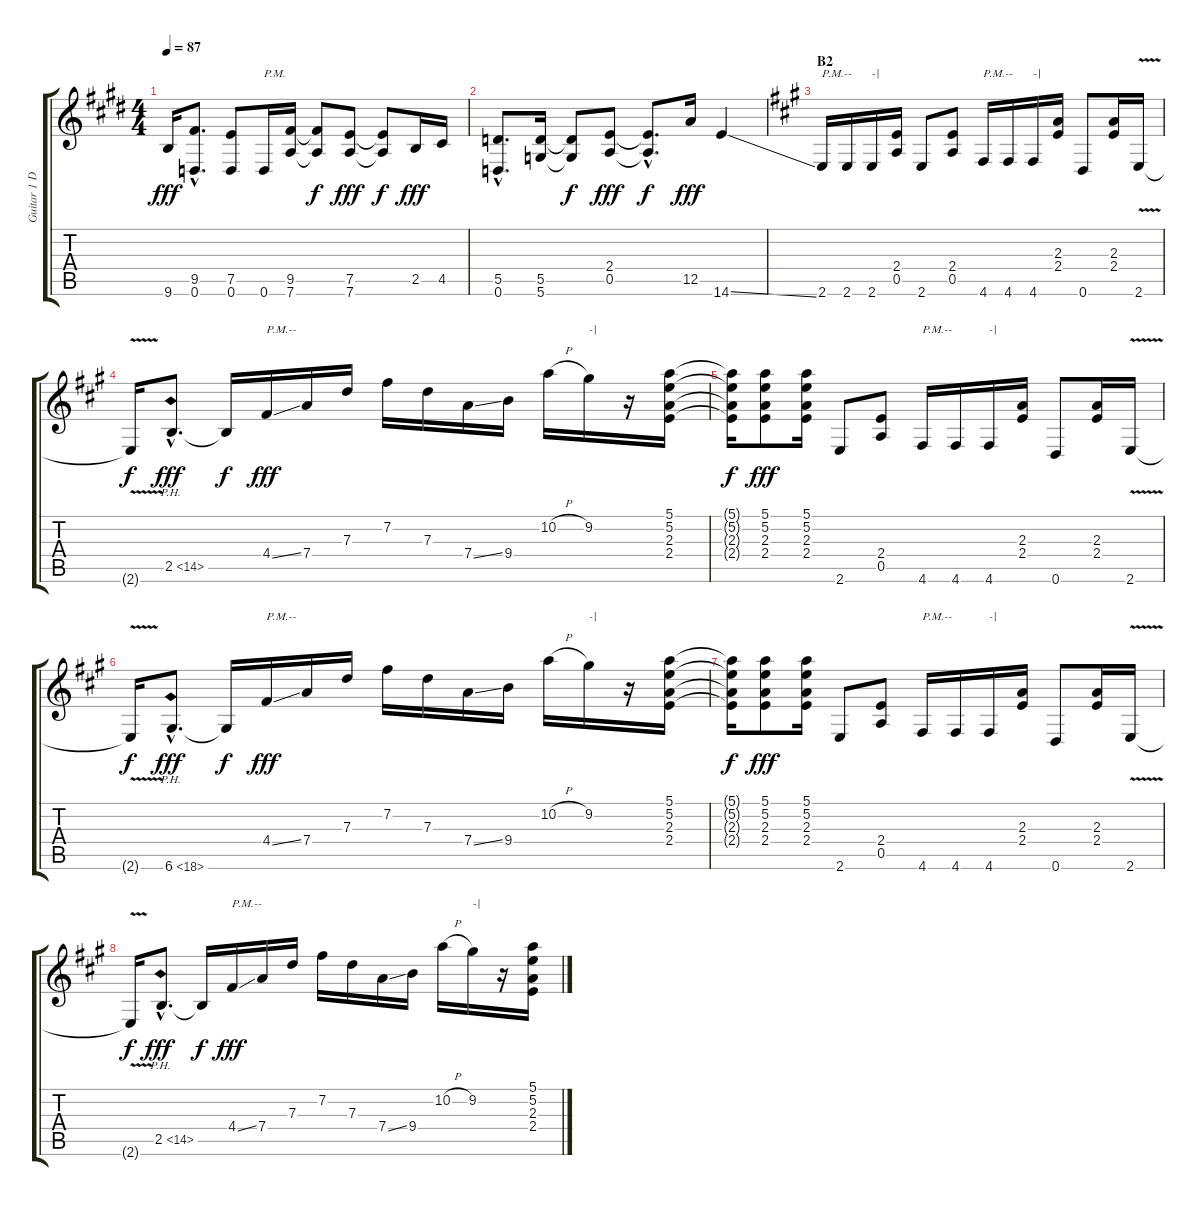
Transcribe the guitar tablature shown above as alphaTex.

\track ("Guitar 1 Doubletrack" "Guitar 1 D") {instrument distortionguitar}
\staff {score tabs}
\tuning (E4 B3 G3 D3 A2 D2) {hide}
\ts (4 4)
\tempo 87
\clef g2
\ks e
9.6.16{dy fff} (9.5{hac} 0.6{hac}).8{d} (7.5 0.6).8 0.6.16{txt "P.M." instrument electricguitarmuted} (9.5 7.6).16{instrument distortionguitar} (9.5{t} 7.6{t}).8{dy f} (7.5 7.6).8{dy fff} (7.5{t} 7.6{t}).8{dy f} 2.5.16{dy fff} 4.5.16 |
(5.5{hac} 0.6{hac}).8{d} (5.5 5.6).16 (5.5{t} 5.6{t}).8{dy f} (2.4 0.5).8{dy fff} (2.4{hac t} 0.5{hac t}).8{d dy f} 12.5.16{dy fff} 14.6{ss}.4 |
\section ("" "B2")
\ks a
2.6.16{txt "P.M.--" instrument electricguitarmuted} 2.6.16 2.6.16{txt "-|"} (2.4 0.5).16{instrument distortionguitar} 2.6.8 (2.4 0.5).8 4.6.16{txt "P.M.--" instrument electricguitarmuted} 4.6.16 4.6.16{txt "-|"} (2.3 2.4).16{instrument distortionguitar} 0.6.8 (2.3 2.4).16 2.6{v}.16 |
2.6{t}.16{dy f} 2.5{ph 12 hac}.8{d dy fff} 2.5{t}.16{dy f} 4.4{ss}.16{txt "P.M.--" dy fff instrument electricguitarmuted} 7.4.16 7.3.16 7.2.16 7.3.16 7.4{ss}.16 9.4.16 10.2{h}.16 9.2.16{txt "-|"} r.16 (5.1 5.2 2.3 2.4).16{instrument distortionguitar} |
(5.1{t} 5.2{t} 2.3{t} 2.4{t}).16{dy f} (5.1 5.2 2.3 2.4).8{dy fff} (5.1 5.2 2.3 2.4).16 2.6.8 (2.4 0.5).8 4.6.16{txt "P.M.--" instrument electricguitarmuted} 4.6.16 4.6.16{txt "-|"} (2.3 2.4).16{instrument distortionguitar} 0.6.8 (2.3 2.4).16 2.6{v}.16 |
2.6{t}.16{dy f} 6.6{ph 12 hac}.8{d dy fff} 6.6{t}.16{dy f} 4.4{ss}.16{txt "P.M.--" dy fff instrument electricguitarmuted} 7.4.16 7.3.16 7.2.16 7.3.16 7.4{ss}.16 9.4.16 10.2{h}.16 9.2.16{txt "-|"} r.16 (5.1 5.2 2.3 2.4).16{instrument distortionguitar} |
(5.1{t} 5.2{t} 2.3{t} 2.4{t}).16{dy f} (5.1 5.2 2.3 2.4).8{dy fff} (5.1 5.2 2.3 2.4).16 2.6.8 (2.4 0.5).8 4.6.16{txt "P.M.--" instrument electricguitarmuted} 4.6.16 4.6.16{txt "-|"} (2.3 2.4).16{instrument distortionguitar} 0.6.8 (2.3 2.4).16 2.6{v}.16 |
2.6{t}.16{dy f} 2.5{ph 12 hac}.8{d dy fff} 2.5{t}.16{dy f} 4.4{ss}.16{txt "P.M.--" dy fff instrument electricguitarmuted} 7.4.16 7.3.16 7.2.16 7.3.16 7.4{ss}.16 9.4.16 10.2{h}.16 9.2.16{txt "-|"} r.16 (5.1 5.2 2.3 2.4).16{instrument distortionguitar}
